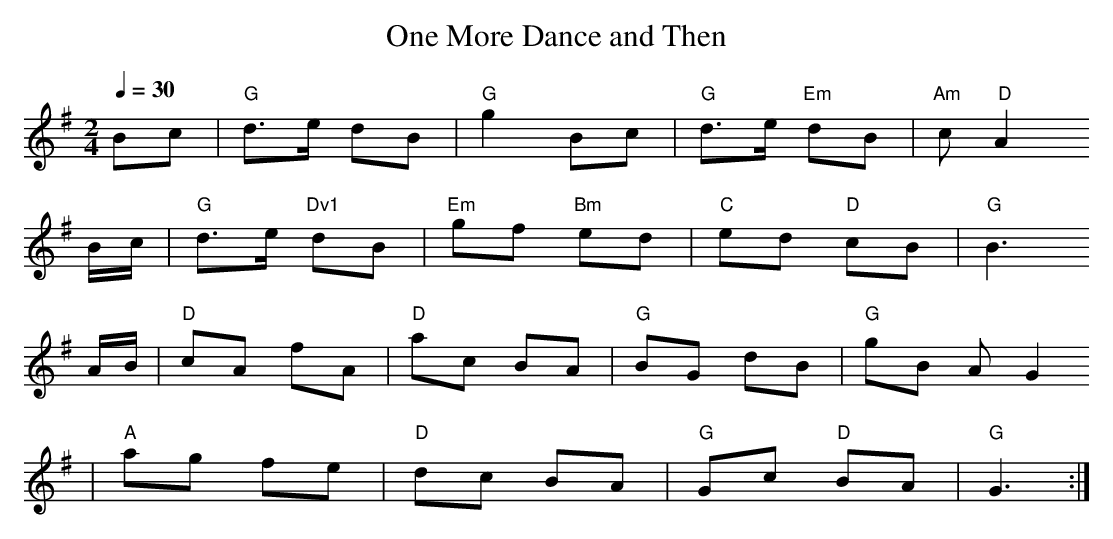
X:1
T:One More Dance and Then
M:2/4
L:1/4
Q:30
K:G
B/2c/2 |"G"d3/4e/4 d/2B/2|"G"g B/2c/2|"G"d3/4e/4 "Em"d/2B/2|"Am"c/2" D"A
B/4c/4\
|"G"d3/4e/4 "Dv1"d/2B/2|"Em"g/2f/2 "Bm"e/2d/2|"C"e/2d/2 "D"c/2B/2|"G"B3/
2:|
A/4B/4|"D"c/2A/2 f/2A/2|"D"a/2c/2 B/2A/2|"G"B/2G/2 d/2B/2|"G"g/2B/2 A/2G
/2|\
"A"a/2g/2 f/2e/2|"D"d/2c/2 B/2A/2|"G"G/2c/2 "D"B/2A/2|"G"G3/2:|
